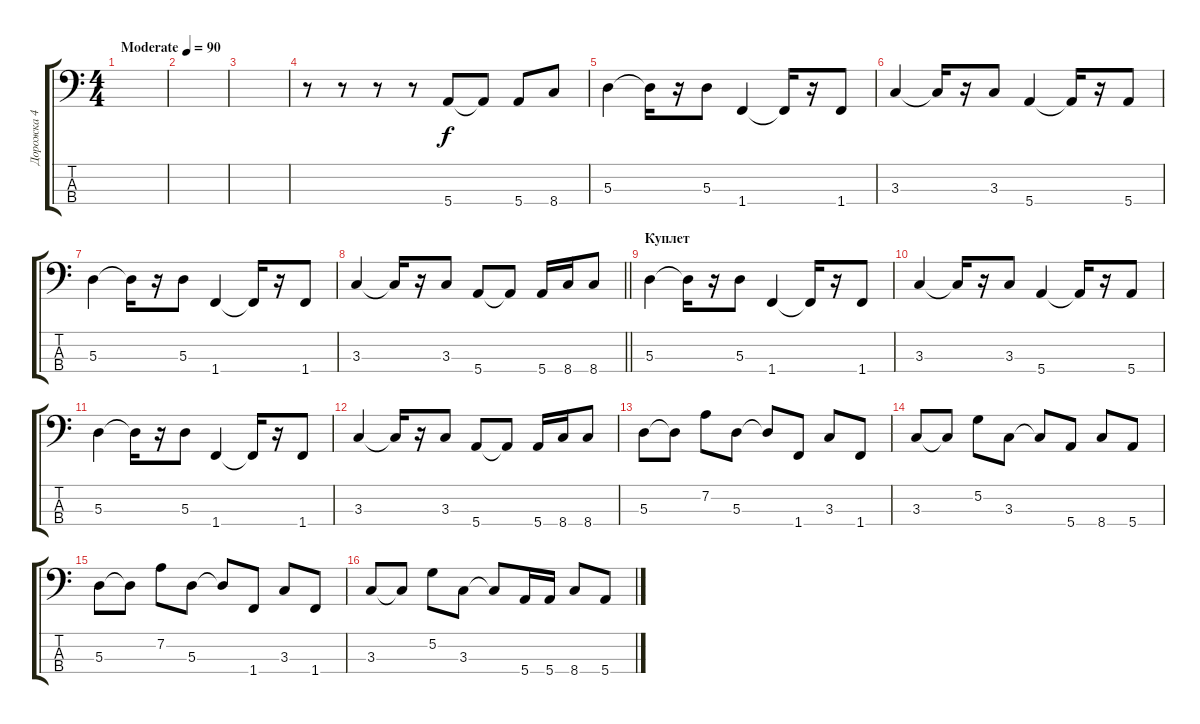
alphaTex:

\track ("Дорожка 4" "Дорожка 4") {instrument electricbassfinger}
\staff {score tabs}
\tuning (G2 D2 A1 E1) {hide}
\ts (4 4)
\tempo (90 "Moderate")
\clef f4
\ks c
|
|
|
r.8 r.8 r.8 r.8 5.4.8 5.4{t}.8 5.4.8 8.4.8 |
5.3.4 5.3{t}.16 r.16 5.3.8 1.4.4 1.4{t}.16 r.16 1.4.8 |
3.3.4 3.3{t}.16 r.16 3.3.8 5.4.4 5.4{t}.16 r.16 5.4.8 |
5.3.4 5.3{t}.16 r.16 5.3.8 1.4.4 1.4{t}.16 r.16 1.4.8 |
\barLineRight lightlight
3.3.4 3.3{t}.16 r.16 3.3.8 5.4.8 5.4{t}.8 5.4.16 8.4.16 8.4.8 |
\section ("" "Куплет")
5.3.4 5.3{t}.16 r.16 5.3.8 1.4.4 1.4{t}.16 r.16 1.4.8 |
3.3.4 3.3{t}.16 r.16 3.3.8 5.4.4 5.4{t}.16 r.16 5.4.8 |
5.3.4 5.3{t}.16 r.16 5.3.8 1.4.4 1.4{t}.16 r.16 1.4.8 |
3.3.4 3.3{t}.16 r.16 3.3.8 5.4.8 5.4{t}.8 5.4.16 8.4.16 8.4.8 |
5.3.8 5.3{t}.8 7.2.8 5.3.8 5.3{t}.8 1.4.8 3.3.8 1.4.8 |
3.3.8 3.3{t}.8 5.2.8 3.3.8 3.3{t}.8 5.4.8 8.4.8 5.4.8 |
5.3.8 5.3{t}.8 7.2.8 5.3.8 5.3{t}.8 1.4.8 3.3.8 1.4.8 |
3.3.8 3.3{t}.8 5.2.8 3.3.8 3.3{t}.8 5.4.16 5.4.16 8.4.8 5.4.8
